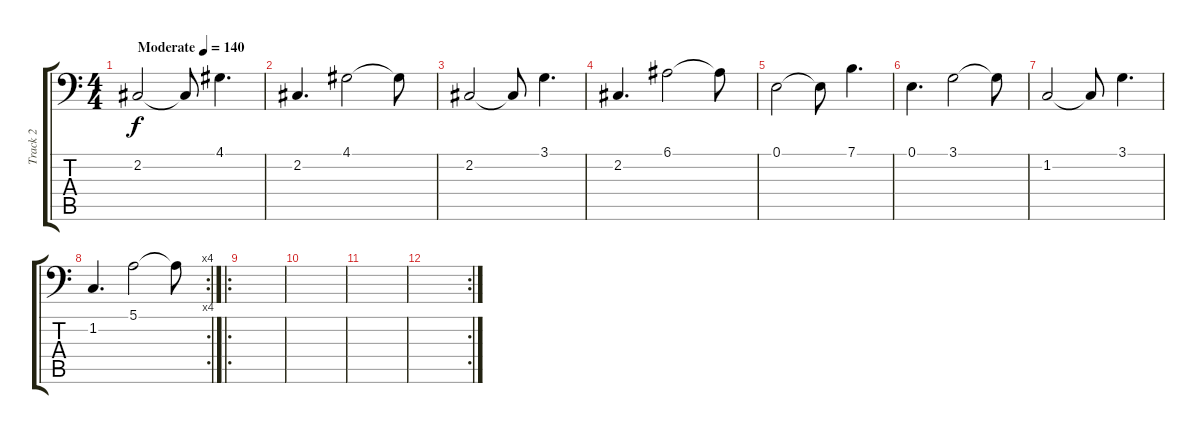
\track ("Track 2" "Track 2") {instrument electricguitarjazz}
\staff {score tabs}
\tuning (E2 B1 G1 D1 A0 E0) {hide}
\ts (4 4)
\tempo (140 "Moderate")
\clef f4
\ks c
2.2.2{dy f instrument electricguitarjazz} 2.2{t}.8 4.1.4{d} |
2.2.4{d} 4.1.2 4.1{t}.8 |
2.2.2 2.2{t}.8 3.1.4{d} |
2.2.4{d} 6.1.2 6.1{t}.8 |
0.1.2 0.1{t}.8 7.1.4{d} |
0.1.4{d} 3.1.2 3.1{t}.8 |
1.2.2 1.2{t}.8 3.1.4{d} |
\rc 4
1.2.4{d} 5.1.2 5.1{t}.8 |
\ro
|
|
|
\rc 2
